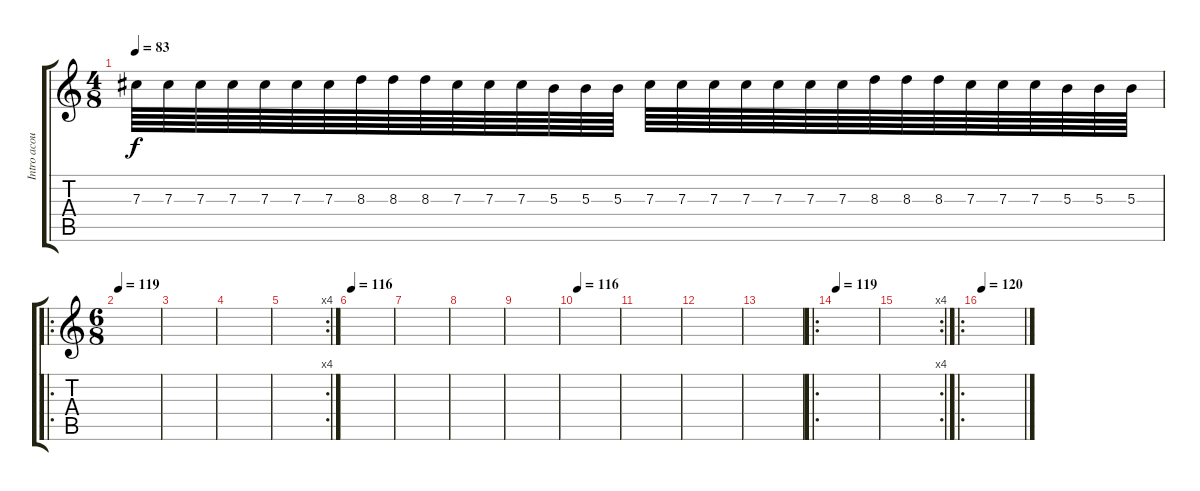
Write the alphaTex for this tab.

\track ("Intro acoustic guitar" "Intro acou") {instrument acousticguitarsteel}
\staff {score tabs}
\tuning (Eb4 Bb3 Gb3 Db3 Ab2 Db2) {hide}
\ts (4 8)
\tempo 83
\clef g2
\ks c
7.3.64{dy f} 7.3.64 7.3.64 7.3.64 7.3.64 7.3.64 7.3.64 8.3.64 8.3.64 8.3.64 7.3.64 7.3.64 7.3.64 5.3.64 5.3.64 5.3.64 7.3.64 7.3.64 7.3.64 7.3.64 7.3.64 7.3.64 7.3.64 8.3.64 8.3.64 8.3.64 7.3.64 7.3.64 7.3.64 5.3.64 5.3.64 5.3.64 |
\ro
\ts (6 8)
\tempo 119
|
|
|
\rc 4
|
\tempo 116
|
|
|
|
\tempo 116
|
|
|
|
\ro
\tempo 119
|
\rc 4
|
\ro
\tempo 120
